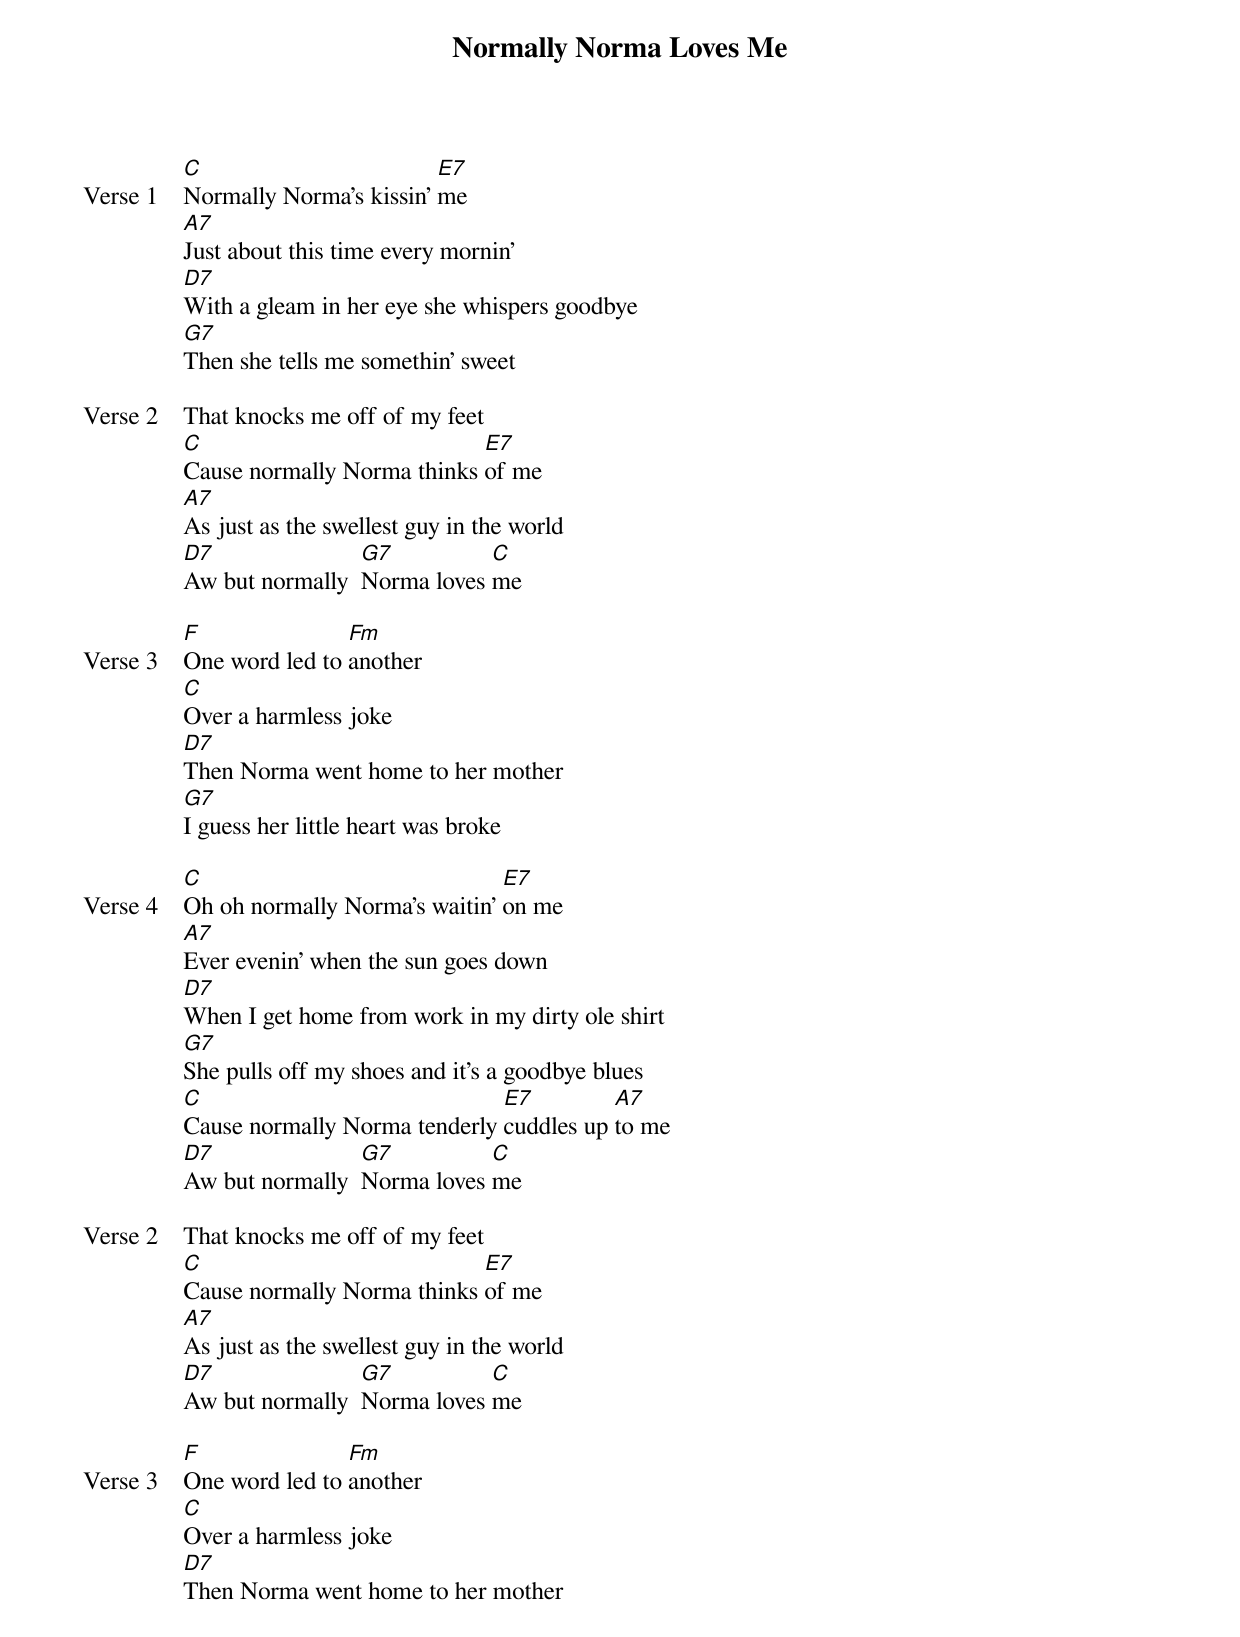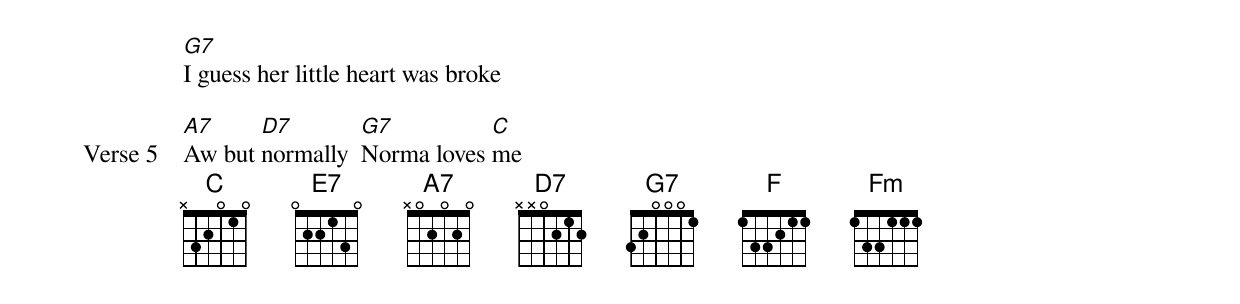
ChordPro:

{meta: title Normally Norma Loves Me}
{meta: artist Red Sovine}
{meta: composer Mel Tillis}

{start_of_verse: Verse 1}
[C]Normally Norma's kissin' [E7]me
[A7]Just about this time every mornin'
[D7]With a gleam in her eye she whispers goodbye
[G7]Then she tells me somethin' sweet
{end_of_verse}

{start_of_verse: Verse 2}
That knocks me off of my feet
[C]Cause normally Norma thinks [E7]of me
[A7]As just as the swellest guy in the world
[D7]Aw but normally  [G7]Norma loves [C]me
{end_of_verse}

{start_of_verse: Verse 3}
[F]One word led to [Fm]another
[C]Over a harmless joke
[D7]Then Norma went home to her mother
[G7]I guess her little heart was broke
{end_of_verse}

{start_of_verse: Verse 4}
[C]Oh oh normally Norma's waitin' [E7]on me
[A7]Ever evenin' when the sun goes down
[D7]When I get home from work in my dirty ole shirt
[G7]She pulls off my shoes and it's a goodbye blues
[C]Cause normally Norma tenderly [E7]cuddles up [A7]to me
[D7]Aw but normally  [G7]Norma loves [C]me
{end_of_verse}

{start_of_verse: Verse 2}
That knocks me off of my feet
[C]Cause normally Norma thinks [E7]of me
[A7]As just as the swellest guy in the world
[D7]Aw but normally  [G7]Norma loves [C]me
{end_of_verse}

{start_of_verse: Verse 3}
[F]One word led to [Fm]another
[C]Over a harmless joke
[D7]Then Norma went home to her mother
[G7]I guess her little heart was broke
{end_of_verse}

{start_of_verse: Verse 5}
[A7]Aw but [D7]normally  [G7]Norma loves [C]me
{end_of_verse}
